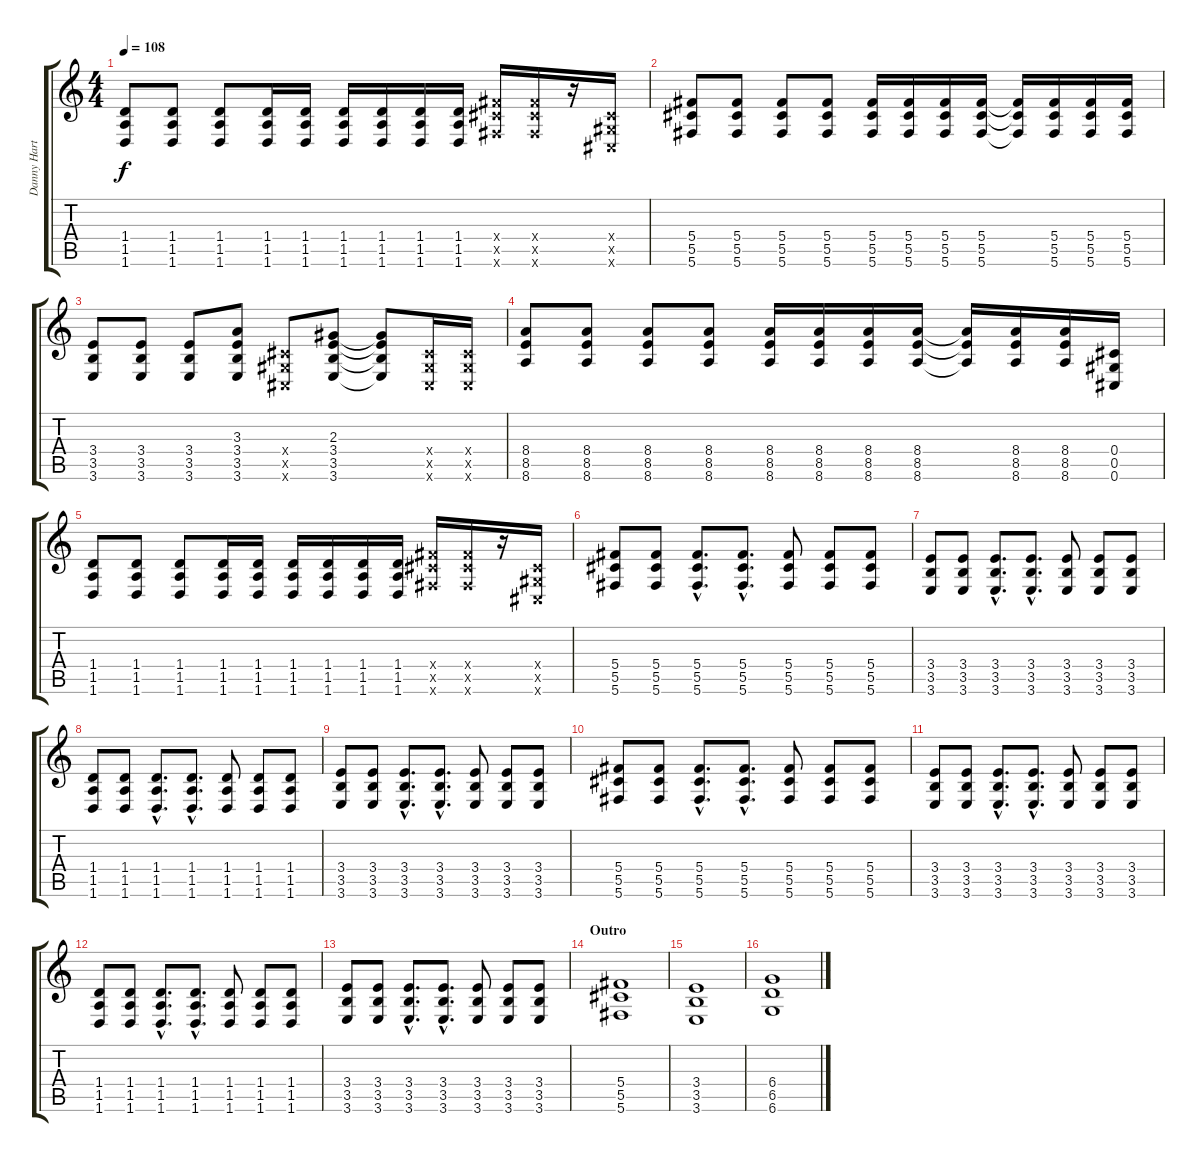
\track ("Danny Hartwell (Guitar Volume)" "Danny Hart") {instrument distortionguitar}
\staff {score tabs}
\tuning (Eb4 Bb3 Gb3 Db3 Ab2 Db2) {hide}
\ts (4 4)
\tempo 108
\clef g2
\ks c
(1.4 1.5 1.6).8{dy f} (1.4 1.5 1.6).8 (1.4 1.5 1.6).8 (1.4 1.5 1.6).16 (1.4 1.5 1.6).16 (1.4 1.5 1.6).16 (1.4 1.5 1.6).16 (1.4 1.5 1.6).16 (1.4 1.5 1.6).16 (5.4{x} 5.5{x} 5.6{x}).16 (5.4{x} 5.5{x} 5.6{x}).16 r.16 (0.4{x} 0.5{x} 0.6{x}).16 |
(5.4 5.5 5.6).8 (5.4 5.5 5.6).8 (5.4 5.5 5.6).8 (5.4 5.5 5.6).8 (5.4 5.5 5.6).16 (5.4 5.5 5.6).16 (5.4 5.5 5.6).16 (5.4 5.5 5.6).16 (5.4{t} 5.5{t} 5.6{t}).16 (5.4 5.5 5.6).16 (5.4 5.5 5.6).16 (5.4 5.5 5.6).16 |
(3.4 3.5 3.6).8 (3.4 3.5 3.6).8 (3.4 3.5 3.6).8 (3.3 3.4 3.5 3.6).8 (0.4{x} 0.5{x} 0.6{x}).8 (2.3 3.4 3.5 3.6).8 (2.3{t} 3.4{t} 3.5{t} 3.6{t}).8 (0.4{x} 0.5{x} 0.6{x}).16 (0.4{x} 0.5{x} 0.6{x}).16 |
(8.4 8.5 8.6).8 (8.4 8.5 8.6).8 (8.4 8.5 8.6).8 (8.4 8.5 8.6).8 (8.4 8.5 8.6).16 (8.4 8.5 8.6).16 (8.4 8.5 8.6).16 (8.4 8.5 8.6).16 (8.4{t} 8.5{t} 8.6{t}).16 (8.4 8.5 8.6).16 (8.4 8.5 8.6).16 (0.4 0.5 0.6).16 |
(1.4 1.5 1.6).8 (1.4 1.5 1.6).8 (1.4 1.5 1.6).8 (1.4 1.5 1.6).16 (1.4 1.5 1.6).16 (1.4 1.5 1.6).16 (1.4 1.5 1.6).16 (1.4 1.5 1.6).16 (1.4 1.5 1.6).16 (5.4{x} 5.5{x} 5.6{x}).16 (5.4{x} 5.5{x} 5.6{x}).16 r.16 (0.4{x} 0.5{x} 0.6{x}).16 |
(5.4 5.5 5.6).8 (5.4 5.5 5.6).8 (5.4{hac} 5.5{hac} 5.6{hac}).8{d} (5.4{hac} 5.5{hac} 5.6{hac}).8{d} (5.4 5.5 5.6).8 (5.4 5.5 5.6).8 (5.4 5.5 5.6).8 |
(3.4 3.5 3.6).8 (3.4 3.5 3.6).8 (3.4{hac} 3.5{hac} 3.6{hac}).8{d} (3.4{hac} 3.5{hac} 3.6{hac}).8{d} (3.4 3.5 3.6).8 (3.4 3.5 3.6).8 (3.4 3.5 3.6).8 |
(1.4 1.5 1.6).8 (1.4 1.5 1.6).8 (1.4{hac} 1.5{hac} 1.6{hac}).8{d} (1.4{hac} 1.5{hac} 1.6{hac}).8{d} (1.4 1.5 1.6).8 (1.4 1.5 1.6).8 (1.4 1.5 1.6).8 |
(3.4 3.5 3.6).8 (3.4 3.5 3.6).8 (3.4{hac} 3.5{hac} 3.6{hac}).8{d} (3.4{hac} 3.5{hac} 3.6{hac}).8{d} (3.4 3.5 3.6).8 (3.4 3.5 3.6).8 (3.4 3.5 3.6).8 |
(5.4 5.5 5.6).8 (5.4 5.5 5.6).8 (5.4{hac} 5.5{hac} 5.6{hac}).8{d} (5.4{hac} 5.5{hac} 5.6{hac}).8{d} (5.4 5.5 5.6).8 (5.4 5.5 5.6).8 (5.4 5.5 5.6).8 |
(3.4 3.5 3.6).8 (3.4 3.5 3.6).8 (3.4{hac} 3.5{hac} 3.6{hac}).8{d} (3.4{hac} 3.5{hac} 3.6{hac}).8{d} (3.4 3.5 3.6).8 (3.4 3.5 3.6).8 (3.4 3.5 3.6).8 |
(1.4 1.5 1.6).8 (1.4 1.5 1.6).8 (1.4{hac} 1.5{hac} 1.6{hac}).8{d} (1.4{hac} 1.5{hac} 1.6{hac}).8{d} (1.4 1.5 1.6).8 (1.4 1.5 1.6).8 (1.4 1.5 1.6).8 |
(3.4 3.5 3.6).8 (3.4 3.5 3.6).8 (3.4{hac} 3.5{hac} 3.6{hac}).8{d} (3.4{hac} 3.5{hac} 3.6{hac}).8{d} (3.4 3.5 3.6).8 (3.4 3.5 3.6).8 (3.4 3.5 3.6).8 |
\section ("" "Outro")
(5.4 5.5 5.6).1 |
(3.4 3.5 3.6).1 |
(6.4 6.5 6.6).1
